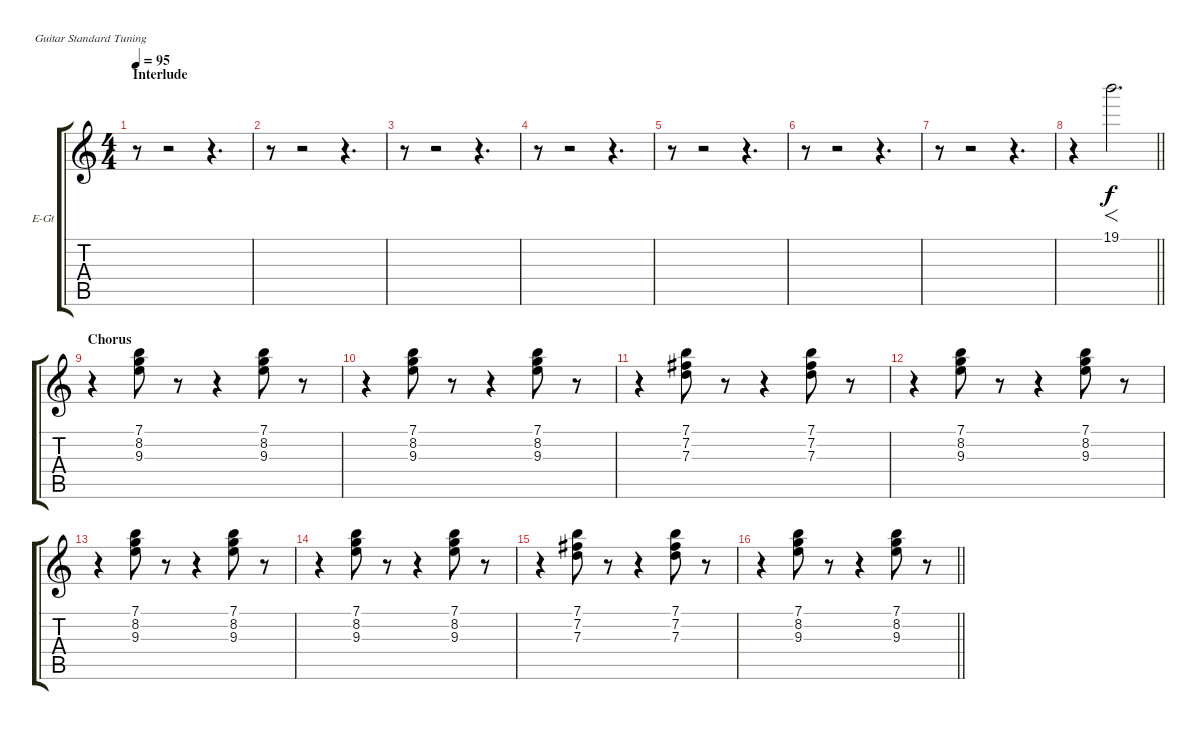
\bracketExtendMode groupsimilarinstruments
\firstSystemTrackNameOrientation horizontal
\otherSystemsTrackNameOrientation horizontal
\track ("Guitar" "E-Gt") {instrument distortionguitar}
\staff {score tabs}
\tuning (E4 B3 G3 D3 A2 E2)
\ts (4 4)
\section ("" "Interlude")
\tempo 95
\clef g2
\ks c
r.8{dy f} r.2 r.4{d} |
r.8 r.2 r.4{d} |
r.8 r.2 r.4{d} |
r.8 r.2 r.4{d} |
r.8 r.2 r.4{d} |
r.8 r.2 r.4{d} |
r.8 r.2 r.4{d} |
\barLineRight lightlight
r.4 19.1.2{f d} |
\section ("" "Chorus")
r.4 (7.1 8.2 9.3).8 r.8 r.4 (7.1 8.2 9.3).8 r.8 |
r.4 (7.1 8.2 9.3).8 r.8 r.4 (7.1 8.2 9.3).8 r.8 |
r.4 (7.1 7.2 7.3).8 r.8 r.4 (7.1 7.2 7.3).8 r.8 |
r.4 (7.1 8.2 9.3).8 r.8 r.4 (7.1 8.2 9.3).8 r.8 |
r.4 (7.1 8.2 9.3).8 r.8 r.4 (7.1 8.2 9.3).8 r.8 |
r.4 (7.1 8.2 9.3).8 r.8 r.4 (7.1 8.2 9.3).8 r.8 |
r.4 (7.1 7.2 7.3).8 r.8 r.4 (7.1 7.2 7.3).8 r.8 |
\barLineRight lightlight
r.4 (7.1 8.2 9.3).8 r.8 r.4 (7.1 8.2 9.3).8 r.8
